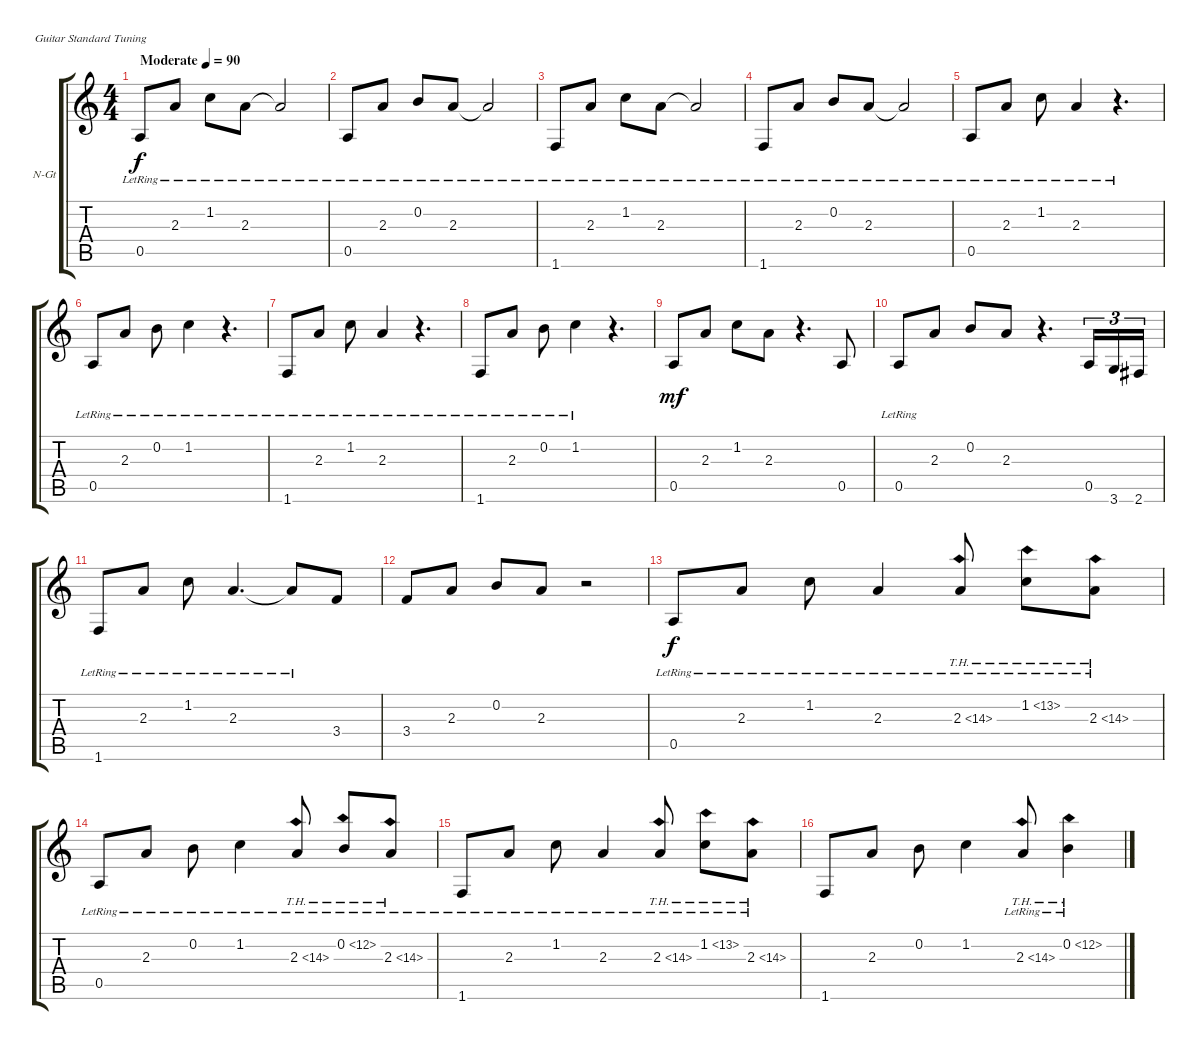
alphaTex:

\bracketExtendMode groupsimilarinstruments
\firstSystemTrackNameOrientation horizontal
\otherSystemsTrackNameOrientation horizontal
\track ("¼ñãáíï 1" "N-Gt") {instrument acousticguitarnylon}
\staff {score tabs}
\tuning (E4 B3 G3 D3 A2 E2)
\ts (4 4)
\beaming (8 2 2 2 2)
\tempo (90 "Moderate")
\clef g2
\ks aminor
0.5{lr}.8{dy f instrument acousticguitarnylon} 2.3{lr}.8 1.2{lr}.8 2.3{lr}.8 2.3{lr t}.2 |
0.5{lr}.8 2.3{lr}.8 0.2{lr}.8 2.3{lr}.8 2.3{lr t}.2 |
1.6{lr}.8 2.3{lr}.8 1.2{lr}.8 2.3{lr}.8 2.3{lr t}.2 |
1.6{lr}.8 2.3{lr}.8 0.2{lr}.8 2.3{lr}.8 2.3{lr t}.2 |
0.5{lr}.8 2.3{lr}.8 1.2{lr}.8 2.3{lr}.4 r.4{d} |
0.5{lr}.8 2.3{lr}.8 0.2{lr}.8 1.2{lr}.4 r.4{d} |
1.6{lr}.8 2.3{lr}.8 1.2{lr}.8 2.3{lr}.4 r.4{d} |
1.6{lr}.8 2.3{lr}.8 0.2{lr}.8 1.2{lr}.4 r.4{d} |
0.5.8{dy mf} 2.3.8 1.2.8 2.3.8 r.4{d} 0.5.8 |
0.5{lr}.8 2.3.8 0.2.8 2.3.8 r.4{d} 0.5.16{tu (3 2)} 3.6.16{tu (3 2)} 2.6.16{tu (3 2)} |
1.6{lr}.8 2.3{lr}.8 1.2{lr}.8 2.3{lr}.4{d} 2.3{lr t}.8 3.4.8 |
3.4.8 2.3.8 0.2.8 2.3.8 r.2 |
0.5{lr}.8{dy f} 2.3{lr}.8 1.2{lr}.8 2.3{lr}.4 2.3{th 12 lr}.8 1.2{th 12 lr}.8 2.3{th 12 lr}.8 |
0.5{lr}.8 2.3{lr}.8 0.2{lr}.8 1.2{lr}.4 2.3{th 12 lr}.8 0.2{th 12 lr}.8 2.3{th 12 lr}.8 |
1.6{lr}.8 2.3{lr}.8 1.2{lr}.8 2.3{lr}.4 2.3{th 12 lr}.8 1.2{th 12 lr}.8 2.3{th 12 lr}.8 |
1.6.8 2.3.8 0.2.8 1.2.4 2.3{th 12 lr}.8 0.2{th 12 lr}.4
